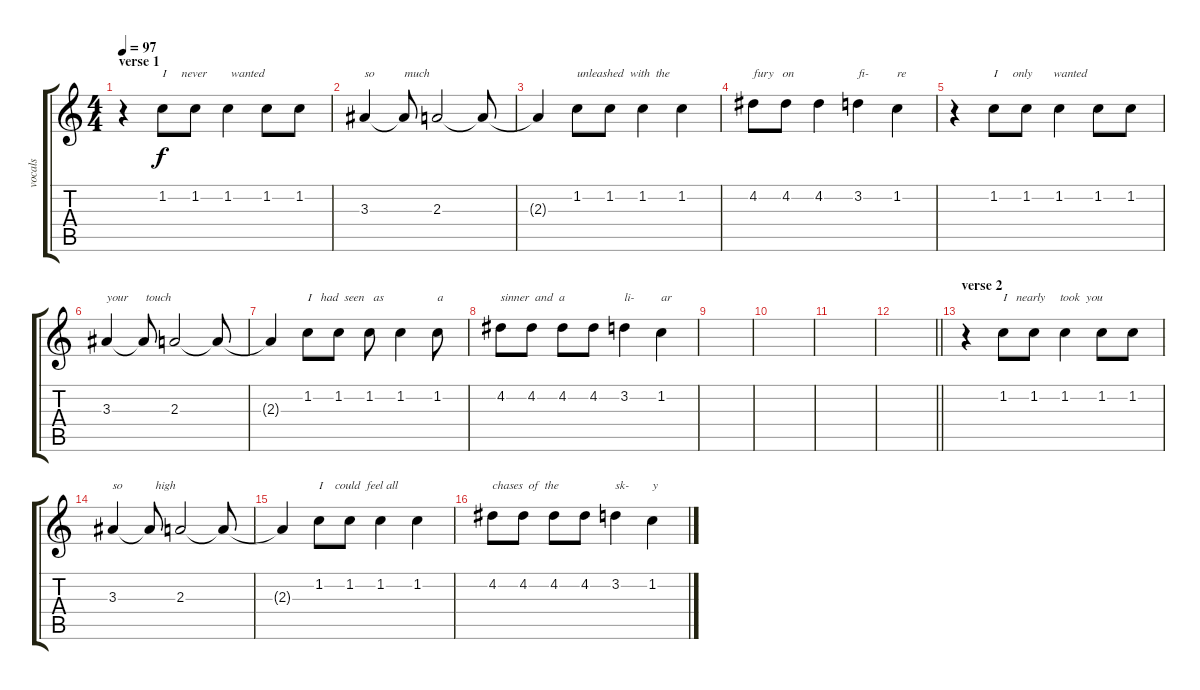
\track ("vocals" "vocals") {instrument overdrivenguitar}
\staff {score tabs}
\tuning (E4 B3 G3 D3 A2 E2) {hide}
\ts (4 4)
\section ("" "verse 1")
\tempo 97
\clef g2
\ks c
r.4{dy f} 1.2.8{txt "I     never        wanted"} 1.2.8 1.2.4 1.2.8 1.2.8 |
3.3.4{txt "so          much"} 3.3{t}.8 2.3.2 2.3{t}.8 |
2.3{t}.4 1.2.8{txt "unleashed  with  the"} 1.2.8 1.2.4 1.2.4 |
4.2.8{txt "fury   on"} 4.2.8 4.2.4 3.2.4{txt "fi-"} 1.2.4{txt "re"} |
r.4 1.2.8{txt "I     only       wanted"} 1.2.8 1.2.4 1.2.8 1.2.8 |
3.3.4{txt "your      touch"} 3.3{t}.8 2.3.2 2.3{t}.8 |
2.3{t}.4 1.2.8{txt "I   had  seen   as "} 1.2.8 1.2.8 1.2.4 1.2.8{txt "a"} |
4.2.8{txt "sinner  and  a     "} 4.2.8 4.2.8 4.2.8 3.2.4{txt "li-"} 1.2.4{txt "ar"} |
|
|
|
\barLineRight lightlight
|
\section ("" "verse 2")
r.4 1.2.8{txt "I   nearly     took  you"} 1.2.8 1.2.4 1.2.8 1.2.8 |
3.3.4{txt "so           high"} 3.3{t}.8 2.3.2 2.3{t}.8 |
2.3{t}.4 1.2.8{txt "I    could  feel all"} 1.2.8 1.2.4 1.2.4 |
4.2.8{txt "chases  of  the     "} 4.2.8 4.2.8 4.2.8 3.2.4{txt "sk-"} 1.2.4{txt "y"}
